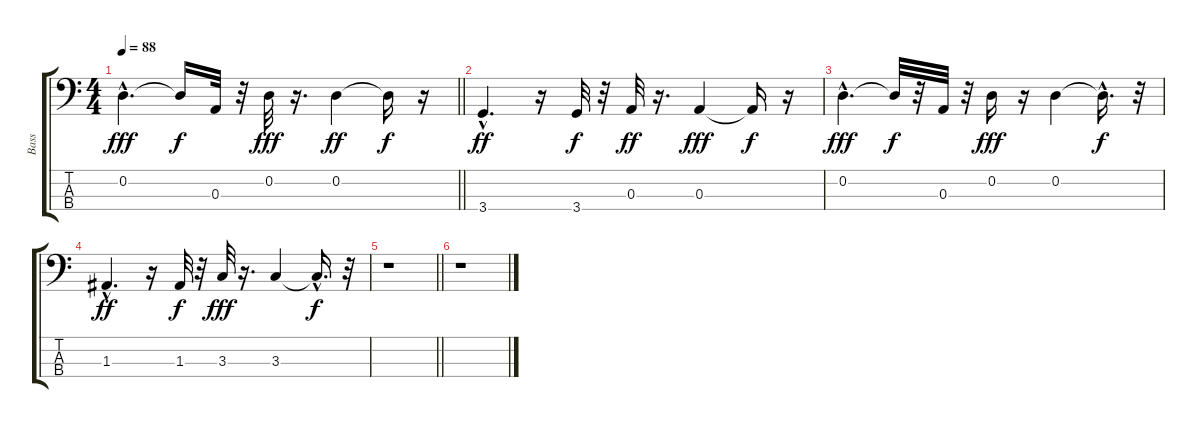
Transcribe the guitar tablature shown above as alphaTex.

\track ("Bass" "Bass") {instrument electricbassfinger}
\staff {score tabs}
\tuning (G2 D2 A1 E1) {hide}
\ts (4 4)
\tempo 88
\clef f4
\barLineRight lightlight
\ks c
0.2{hac}.4{d dy fff} 0.2{t}.16{dy f} 0.3.32 r.32 0.2.32{dy fff} r.16{d} 0.2.4{dy ff} 0.2{t}.16{dy f} r.16 |
3.4{hac}.4{d dy ff} r.16 3.4.32{dy f} r.32 0.3.32{dy ff} r.16{d} 0.3.4{dy fff} 0.3{t}.16{dy f} r.16 |
0.2{hac}.4{d dy fff} 0.2{t}.32{dy f} r.32 0.3.32 r.32 0.2.16{dy fff} r.16 0.2.4 0.2{hac t}.16{d dy f} r.32 |
1.3{hac}.4{d dy ff} r.16 1.3.32{dy f} r.32 3.3.32{dy fff} r.16{d} 3.3.4 3.3{hac t}.16{d dy f} r.32 |
\barLineRight lightlight
r.1 |
r.1
